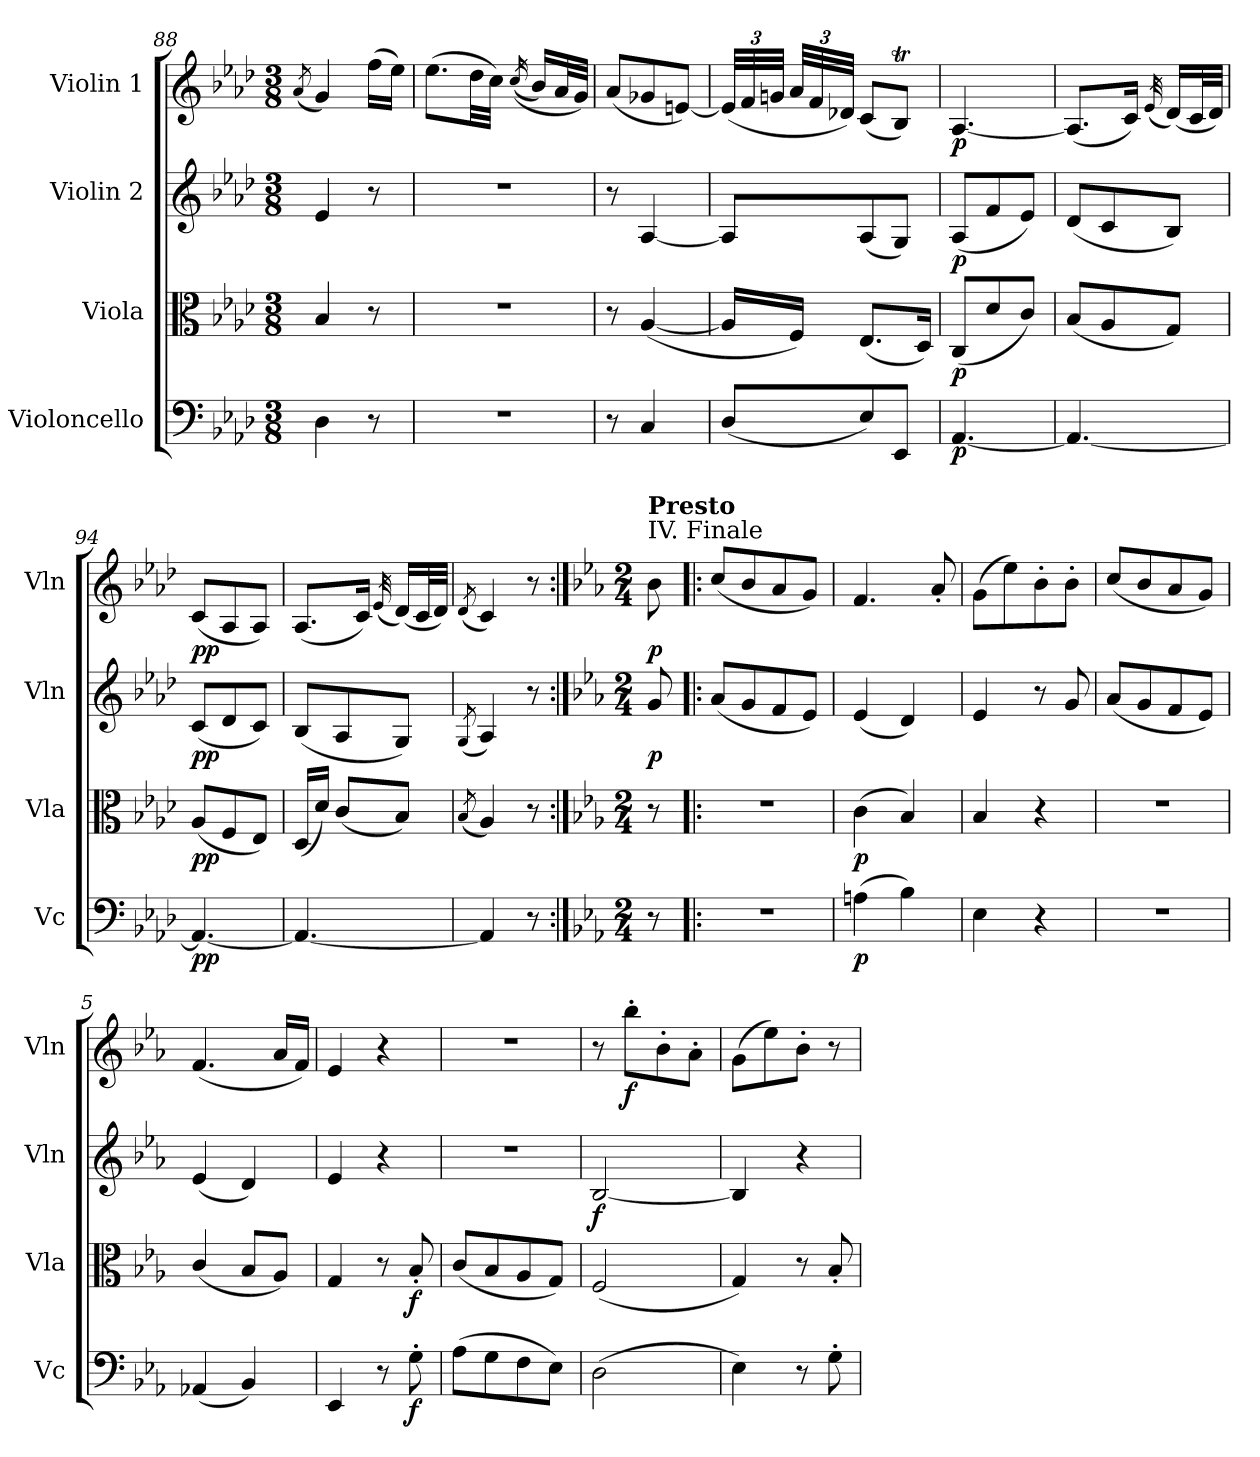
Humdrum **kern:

**kern	**dynam	**kern	**dynam	**kern	**dynam	**kern	**dynam
*part4	*part4	*part3	*part3	*part2	*part2	*part1	*part1
*staff4	*staff4	*staff3	*staff3	*staff2	*staff2	*staff1	*staff1
*I"Violoncello	*	*I"Viola	*	*I"Violin 2	*	*I"Violin 1	*
*I'Vc	*	*I'Vla	*	*I'Vln	*	*I'Vln	*
*clefF4	*	*clefC3	*	*clefG2	*	*clefG2	*
*k[b-e-a-d-]	*	*k[b-e-a-d-]	*	*k[b-e-a-d-]	*	*k[b-e-a-d-]	*
*M3/8	*	*M3/8	*	*M3/8	*	*M3/8	*
=88	=88	=88	=88	=88	=88	=88	=88
.	.	.	.	.	.	(8qa-/	.
4D-\	.	4B-/	.	4e-/	.	4g/)	.
8r	.	8r	.	8r	.	(16ff\LL	.
.	.	.	.	.	.	16ee-\JJ)	.
=89	=89	=89	=89	=89	=89	=89	=89
4.r	.	4.r	.	4.r	.	(8.ee-\L	.
.	.	.	.	.	.	32dd-\LL	.
.	.	.	.	.	.	32cc\JJJ)	.
.	.	.	.	.	.	((16qcc/	.
.	.	.	.	.	.	16b-/LL)	.
.	.	.	.	.	.	32a-/L	.
.	.	.	.	.	.	32g/JJJ)	.
!!LO:LB:g=z
=90	=90	=90	=90	=90	=90	=90	=90
8r	.	8r	.	8r	.	(8a-/L	.
4C/	.	([4A-/	.	[4A-/	.	8g-X/	.
.	.	.	.	.	.	[8en/J)	.
=91	=91	=91	=91	=91	=91	=91	=91
(8D-/L	.	16A-/LL]	.	8A-/L]	.	(48e/LLL]	.
.	.	.	.	.	.	48f/	.
.	.	.	.	.	.	48gn/JJJ	.
.	.	16F/JJ)	.	.	.	48a-/LLL	.
.	.	.	.	.	.	48f/	.
.	.	.	.	.	.	48d-X/JJJ)	.
8E-/)	.	(8.E-/L	.	(8A-/	.	(8c/L	.
8EE-/J	.	.	.	8G/J)	.	8B-T/J)	.
.	.	16D-/Jk)	.	.	.	.	.
=92	=92	=92	=92	=92	=92	=92	=92
!	!LO:DY:b	!	!LO:DY:b	!	!LO:DY:b	!	!LO:DY:b
[4.AA-/	p	(8C/L	p	(8A-/L	p	[4.A-/	p
.	.	8d-/	.	8f/	.	.	.
.	.	8c/J)	.	8e-/J)	.	.	.
=93	=93	=93	=93	=93	=93	=93	=93
4.AA-/_	.	(8B-/L	.	(8d-/L	.	(8.A-/L]	.
.	.	8A-/	.	8c/	.	.	.
.	.	.	.	.	.	16c/Jk)	.
.	.	.	.	.	.	(32qe-/	.
.	.	8G/J)	.	8B-/J)	.	(16d-/LL)	.
.	.	.	.	.	.	32c/L	.
.	.	.	.	.	.	32d-/JJJ)	.
=94	=94	=94	=94	=94	=94	=94	=94
!	!LO:DY:b	!	!LO:DY:b	!	!LO:DY:b	!	!LO:DY:b
4.AA-/_	pp	(8A-/L	pp	(8c/L	pp	(8c/L	pp
.	.	8F/	.	8d-/	.	8A-/	.
.	.	8E-/J)	.	8c/J)	.	8A-/J)	.
=95	=95	=95	=95	=95	=95	=95	=95
4.AA-/_	.	(16D-/LL	.	(8B-/L	.	(8.A-/L	.
.	.	16d-/JJ)	.	.	.	.	.
.	.	(8c/L	.	8A-/	.	.	.
.	.	.	.	.	.	16c/Jk)	.
.	.	.	.	.	.	(32qe-/	.
.	.	8B-/J)	.	8G/J)	.	(16d-/LL)	.
.	.	.	.	.	.	32c/L	.
.	.	.	.	.	.	32d-/JJJ)	.
=96	=96	=96	=96	=96	=96	=96	=96
.	.	(8qB-/	.	(8qG/	.	(8qd-/	.
4AA-/]	.	4A-/)	.	4A-/)	.	4c/)	.
8r	.	8r	.	8r	.	8r	.
!!LO:PB:g=z
=:|!	=:|!	=:|!	=:|!	=:|!	=:|!	=:|!	=:|!
*k[b-e-a-]	*	*k[b-e-a-]	*	*k[b-e-a-]	*	*k[b-e-a-]	*
*M2/4	*	*M2/4	*	*M2/4	*	*M2/4	*
!	!	!	!	!	!	!LO:TX:a:t=IV. Finale	!
!	!	!	!	!	!	!LO:TX:a:B:t=Presto	!
!	!	!	!	!	!LO:DY:b	!	!LO:DY:b
8r	.	8r	.	8g/	p	8b-\	p
=1!|:	=1!|:	=1!|:	=1!|:	=1!|:	=1!|:	=1!|:	=1!|:
2r	.	2r	.	(8a-/L	.	(8cc/L	.
.	.	.	.	8g/	.	8b-/	.
.	.	.	.	8f/	.	8a-/	.
.	.	.	.	8e-/J)	.	8g/J)	.
=2	=2	=2	=2	=2	=2	=2	=2
!	!LO:DY:b	!	!LO:DY:b	!	!	!	!
(4An\	p	(4c\	p	(4e-/	.	4.f/	.
4B-\)	.	4B-/)	.	4d/)	.	.	.
.	.	.	.	.	.	8a-'/	.
=3	=3	=3	=3	=3	=3	=3	=3
4E-\	.	4B-/	.	4e-/	.	(8g\L	.
.	.	.	.	.	.	8ee-\)	.
4r	.	4r	.	8r	.	8b-'\	.
.	.	.	.	8g/	.	8b-'\J	.
=4	=4	=4	=4	=4	=4	=4	=4
2r	.	2r	.	(8a-/L	.	(8cc/L	.
.	.	.	.	8g/	.	8b-/	.
.	.	.	.	8f/	.	8a-/	.
.	.	.	.	8e-/J)	.	8g/J)	.
=5	=5	=5	=5	=5	=5	=5	=5
(4AA-X/	.	(4c/	.	(4e-/	.	(4.f/	.
4BB-/)	.	8B-/L	.	4d/)	.	.	.
.	.	8A-/J)	.	.	.	16a-/LL	.
.	.	.	.	.	.	16f/JJ)	.
=6	=6	=6	=6	=6	=6	=6	=6
4EE-/	.	4G/	.	4e-/	.	4e-/	.
8r	.	8r	.	4r	.	4r	.
!	!LO:DY:b	!	!LO:DY:b	!	!	!	!
8G'\	f	8B-'/	f	.	.	.	.
=7	=7	=7	=7	=7	=7	=7	=7
(8A-\L	.	(8c/L	.	2r	.	2r	.
8G\	.	8B-/	.	.	.	.	.
8F\	.	8A-/	.	.	.	.	.
8E-\J)	.	8G/J)	.	.	.	.	.
=8	=8	=8	=8	=8	=8	=8	=8
!	!	!	!	!	!LO:DY:b	!	!
(2D\	.	(2F/	.	[2B-/	f	8r	.
!	!	!	!	!	!	!	!LO:DY:b
.	.	.	.	.	.	8bb-'\L	f
.	.	.	.	.	.	8b-'\	.
.	.	.	.	.	.	8a-'\J	.
!!LO:LB:g=z
=9	=9	=9	=9	=9	=9	=9	=9
4E-\)	.	4G/)	.	4B-/]	.	(8g\L	.
.	.	.	.	.	.	8ee-\)	.
8r	.	8r	.	4r	.	8b-'\J	.
8G'\	.	8B-'/	.	.	.	8r	.
=	=	=	=	=	=	=	=
*-	*-	*-	*-	*-	*-	*-	*-
